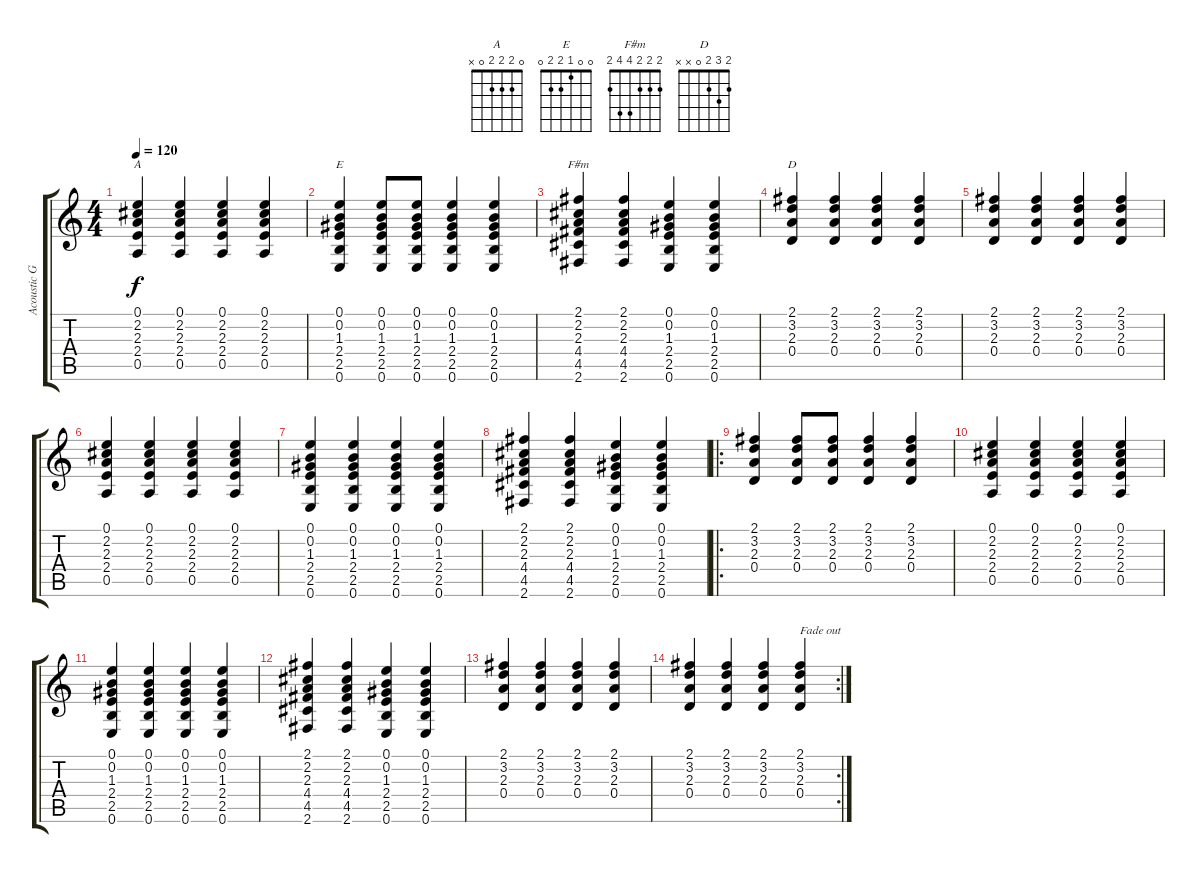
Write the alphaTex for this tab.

\track ("Acoustic Gtr" "Acoustic G") {instrument acousticguitarnylon}
\staff {score tabs}
\tuning (E4 B3 G3 D3 A2 E2) {hide}
\chord ("A" 0 2 2 2 0 x)
\chord ("E" 0 0 1 2 2 0)
\chord ("F#m" 2 2 2 4 4 2)
\chord ("D" 2 3 2 0 x x)
\ts (4 4)
\tempo 120
\clef g2
\ks c
(0.1 2.2 2.3 2.4 0.5).4{ch "A" dy f} (0.1 2.2 2.3 2.4 0.5).4 (0.1 2.2 2.3 2.4 0.5).4 (0.1 2.2 2.3 2.4 0.5).4 |
(0.1 0.2 1.3 2.4 2.5 0.6).4{ch "E"} (0.1 0.2 1.3 2.4 2.5 0.6).8 (0.1 0.2 1.3 2.4 2.5 0.6).8 (0.1 0.2 1.3 2.4 2.5 0.6).4 (0.1 0.2 1.3 2.4 2.5 0.6).4 |
(2.1 2.2 2.3 4.4 4.5 2.6).4{ch "F#m"} (2.1 2.2 2.3 4.4 4.5 2.6).4 (0.1 0.2 1.3 2.4 2.5 0.6).4 (0.1 0.2 1.3 2.4 2.5 0.6).4 |
(2.1 3.2 2.3 0.4).4{ch "D"} (2.1 3.2 2.3 0.4).4 (2.1 3.2 2.3 0.4).4 (2.1 3.2 2.3 0.4).4 |
(2.1 3.2 2.3 0.4).4 (2.1 3.2 2.3 0.4).4 (2.1 3.2 2.3 0.4).4 (2.1 3.2 2.3 0.4).4 |
(0.1 2.2 2.3 2.4 0.5).4 (0.1 2.2 2.3 2.4 0.5).4 (0.1 2.2 2.3 2.4 0.5).4 (0.1 2.2 2.3 2.4 0.5).4 |
(0.1 0.2 1.3 2.4 2.5 0.6).4 (0.1 0.2 1.3 2.4 2.5 0.6).4 (0.1 0.2 1.3 2.4 2.5 0.6).4 (0.1 0.2 1.3 2.4 2.5 0.6).4 |
(2.1 2.2 2.3 4.4 4.5 2.6).4 (2.1 2.2 2.3 4.4 4.5 2.6).4 (0.1 0.2 1.3 2.4 2.5 0.6).4 (0.1 0.2 1.3 2.4 2.5 0.6).4 |
\ro
(2.1 3.2 2.3 0.4).4 (2.1 3.2 2.3 0.4).8 (2.1 3.2 2.3 0.4).8 (2.1 3.2 2.3 0.4).4 (2.1 3.2 2.3 0.4).4 |
(0.1 2.2 2.3 2.4 0.5).4 (0.1 2.2 2.3 2.4 0.5).4 (0.1 2.2 2.3 2.4 0.5).4 (0.1 2.2 2.3 2.4 0.5).4 |
(0.1 0.2 1.3 2.4 2.5 0.6).4 (0.1 0.2 1.3 2.4 2.5 0.6).4 (0.1 0.2 1.3 2.4 2.5 0.6).4 (0.1 0.2 1.3 2.4 2.5 0.6).4 |
(2.1 2.2 2.3 4.4 4.5 2.6).4 (2.1 2.2 2.3 4.4 4.5 2.6).4 (0.1 0.2 1.3 2.4 2.5 0.6).4 (0.1 0.2 1.3 2.4 2.5 0.6).4 |
(2.1 3.2 2.3 0.4).4 (2.1 3.2 2.3 0.4).4 (2.1 3.2 2.3 0.4).4 (2.1 3.2 2.3 0.4).4 |
\rc 2
(2.1 3.2 2.3 0.4).4 (2.1 3.2 2.3 0.4).4 (2.1 3.2 2.3 0.4).4 (2.1 3.2 2.3 0.4).4{txt "Fade out"}
